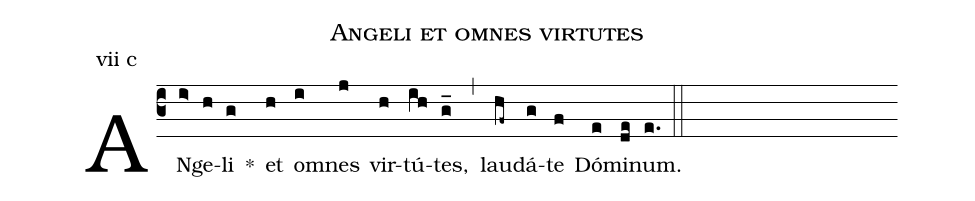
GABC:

name: Angeli et omnes virtutes;
annotation: vii c;
%%
(c3)
AN(i>)ge(h)li(g) *()
et(h) om(i)nes(j) vir(h)tú(ih)tes,(g_) (,)
lau(hf~)dá(g)te(f) Dó(e)mi(de)num.(e.) (::)
